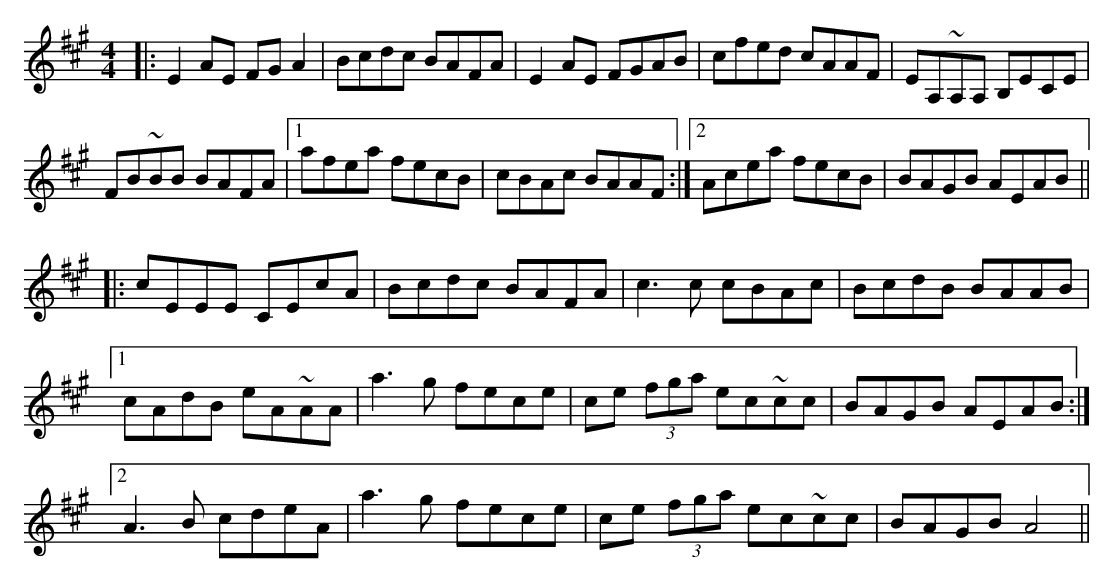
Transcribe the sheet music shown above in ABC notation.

X:1
M:4/4
K:A
|:E2 AE FGA2|Bcdc BAFA|E2 AE FGAB|cfed cAAF|EA,~A,A, B,ECE|
FB~BB BAFA|1 afea fecB|cBAc BAAF:|2 Acea fecB|BAGB AEAB||
|:cEEE CEcA|Bcdc BAFA|c3 c cBAc|BcdB BAAB|
[1 cAdB eA~AA|a3 g fece|ce (3fga ec~cc|BAGB AEAB:|
[2 A3 B cdeA|a3g fece|ce (3fga ec~cc|BAGB A4||
